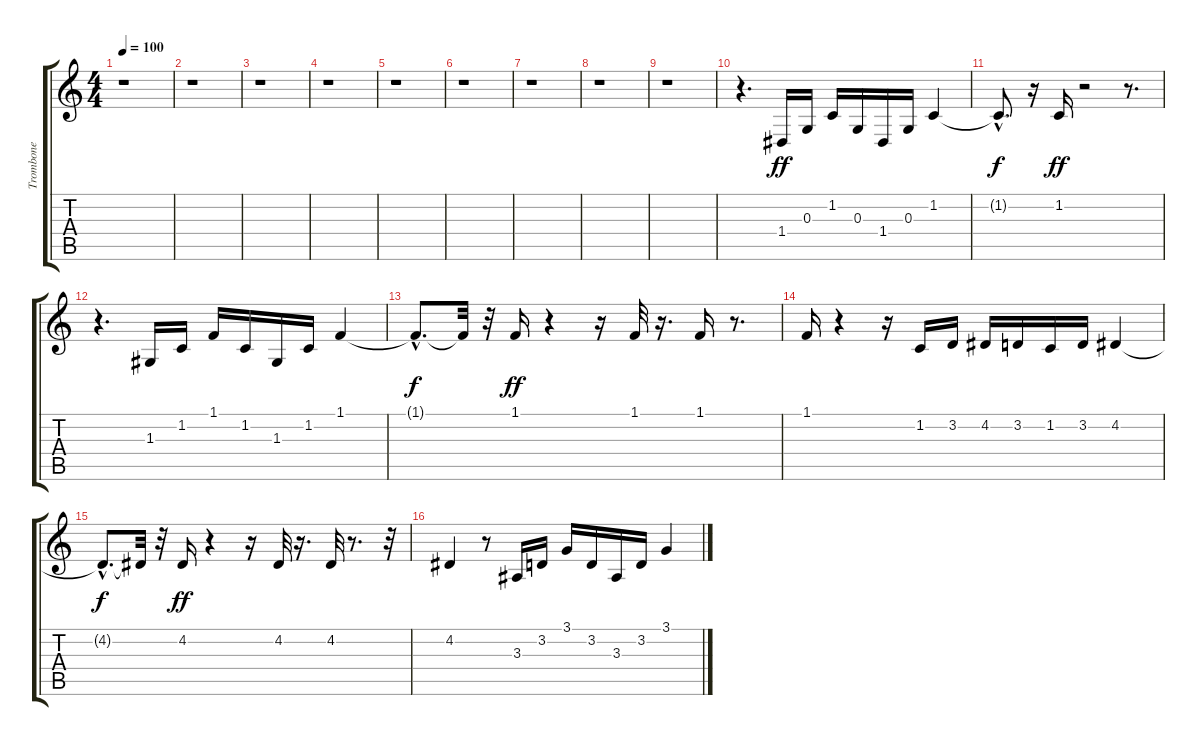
\track ("Trombone" "Trombone") {instrument trombone}
\staff {score tabs}
\tuning (E4 B3 G3 D3 A2 E2) {hide}
\ts (4 4)
\tempo 100
\clef g2
\ks c
r.1{dy f} |
r.1 |
r.1 |
r.1 |
r.1 |
r.1 |
r.1 |
r.1 |
r.1 |
r.4{d} 1.4.16{dy ff instrument trombone} 0.3.16 1.2.16 0.3.16 1.4.16 0.3.16 1.2.4 |
1.2{hac t}.8{d dy f} r.16 1.2.16{dy ff} r.2 r.8{d} |
r.4{d} 1.3.16 1.2.16 1.1.16 1.2.16 1.3.16 1.2.16 1.1.4 |
1.1{hac t}.8{d dy f} 1.1{t}.32 r.32 1.1.16{dy ff} r.4 r.16 1.1.32 r.16{d} 1.1.16 r.8{d} |
1.1.16 r.4 r.16 1.2.16 3.2.16 4.2.16 3.2.16 1.2.16 3.2.16 4.2.4 |
4.2{hac t}.8{d dy f} 4.2{t}.32 r.32 4.2.16{dy ff} r.4 r.16 4.2.32 r.16{d} 4.2.32 r.8{d} r.32 |
4.2.4 r.8 3.3.16 3.2.16 3.1.16 3.2.16 3.3.16 3.2.16 3.1.4
